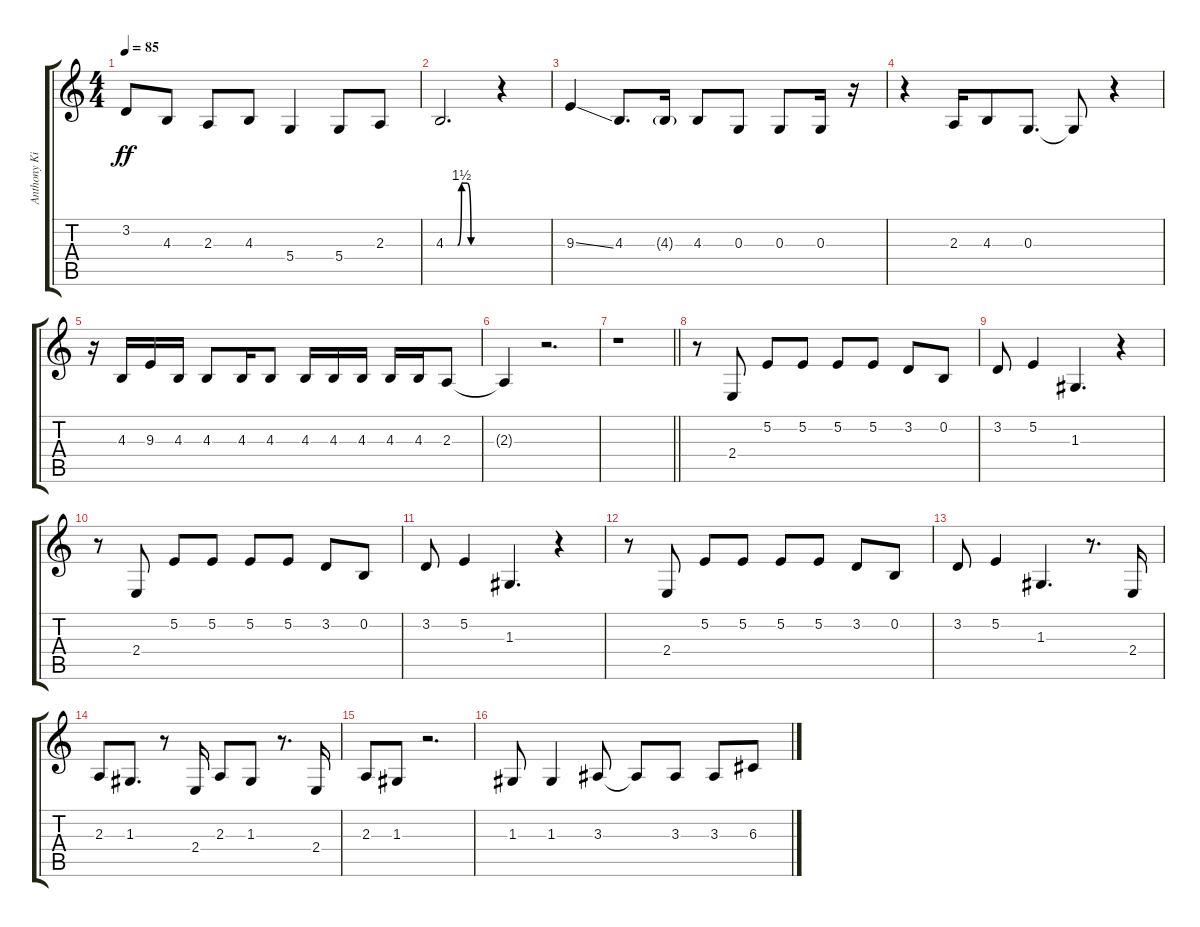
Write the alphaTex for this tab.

\track ("Anthony Kiedis" "Anthony Ki") {instrument tenorsax}
\staff {score tabs}
\tuning (E4 B3 G3 D3 A2 E2) {hide}
\ts (4 4)
\tempo 85
\clef g2
\ks c
3.2.8{dy ff} 4.3.8 2.3.8 4.3.8 5.4.4 5.4.8 2.3.8 |
4.3{be (custom 0 0 15 0 20 6 27 6 32 0 50 0 60 0)}.2{d} r.4 |
9.3{ss}.4 4.3.8{d} 4.3{g}.16 4.3.8 0.3.8 0.3.8 0.3.16 r.16 |
r.4 2.3.16 4.3.8 0.3.8{d} 0.3{t}.8 r.4 |
r.16 4.3.16 9.3.16 4.3.16 4.3.8 4.3.16 4.3.8 4.3.16 4.3.16 4.3.16 4.3.16 4.3.16 2.3.8 |
2.3{t}.4 r.2{d} |
\barLineRight lightlight
r.1 |
r.8 2.4.8 5.2.8 5.2.8 5.2.8 5.2.8 3.2.8 0.2.8 |
3.2.8 5.2.4 1.3.4{d} r.4 |
r.8 2.4.8 5.2.8 5.2.8 5.2.8 5.2.8 3.2.8 0.2.8 |
3.2.8 5.2.4 1.3.4{d} r.4 |
r.8 2.4.8 5.2.8 5.2.8 5.2.8 5.2.8 3.2.8 0.2.8 |
3.2.8 5.2.4 1.3.4{d} r.8{d} 2.4.16 |
2.3.8 1.3.8{d} r.8 2.4.16 2.3.8 1.3.8 r.8{d} 2.4.16 |
2.3.8 1.3.8 r.2{d} |
1.3.8 1.3.4 3.3.8 3.3{t}.8 3.3.8 3.3.8 6.3.8
